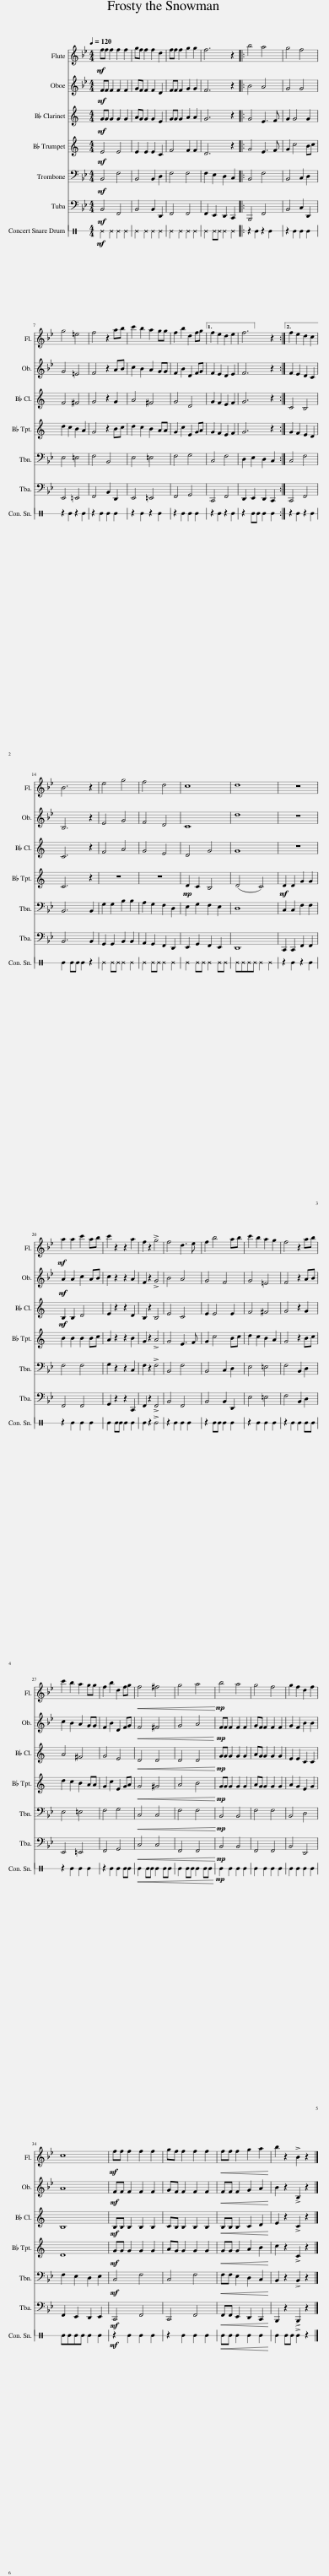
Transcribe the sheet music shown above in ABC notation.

X:1
%%score 1 2 3 4 5 6 7
L:1/8
Q:1/4=120
M:4/4
I:linebreak $
K:Bb
V:1 treble
V:2 treble
V:3 treble transpose=-2
V:4 treble transpose=-2
V:5 bass
V:6 bass
V:7 perc stafflines=1
K:none
V:1
!mf! ff f2 f2 f2 | gf f2 f2 d2 | ff f2 g2 g2 | f6 z2 |: b4 a4 | %5
 g4 f4 |$ g4 =e4 | f4 z2 ab | c'2 b2 a2 gg | f2 b2 d2 fg |1 %10
 f2 e2 d2 e2 || f6 z2 :|2 f2 e2 d2 c2 ||$ B6 z2 | e4 g4 | %15
 f4 d4 | c8 | d8 | z8 |$!mf! a2 a2 c'2 ab | %20
 c'2 z2 z2 a2 | f2 z2 !>!g4 | f4 d3 e | f2 b4 ab | c'2 b2 a2 g2 | %25
 f4 z2 ab |$ c'2 b2 a2 gg | f2 b2 d2 fg |!<(! f4 ^f4!<)! | g4 a4 | %30
!mp! b4 a4 | g4 f4 | g2 f2 d2 f2 |$ c8 |!mf! ff f2 f2 f2 | %35
 gf f2 f2 f2 |!<(! ff f2 g2 a2!<)! | b2 z2 !>!B2 z2 |] %38
V:2
!mf! FF F2 F2 F2 | GF F2 F2 D2 | FF F2 G2 G2 | F6 z2 |: B4 A4 | %5
 G4 G4 |$ G4 =E4 | F4 z2 AB | c2 B2 A2 GG | F2 B2 D2 FG |1 %10
 F2 E2 D2 E2 || F6 z2 :|2 F2 E2 D2 C2 ||$ B,6 z2 | E4 G4 | %15
 F4 D4 | C8 | d8 | z8 |$!mf! A2 A2 c2 AB | %20
 c2 z2 z2 A2 | F2 z2 !>!G4 | B4 A4 | G4 F4 | G4 =E4 | %25
 F4 z2 AB |$ c2 B2 A2 GG | F2 B2 D2 FG |!<(! F4 ^F4!<)! | G4 A4 | %30
!mp! FF F2 F2 F2 | GF F2 F2 F2 | G2 F2 B2 B2 |$ A8 |!mf! FF F2 F2 F2 | %35
 GF F2 F2 F2 |!<(! FF F2 G2 A2!<)! | B2 z2 !>!B,2 z2 |] %38
V:3
[K:C]!mf! GG G2 G2 G2 | AG G2 G2 E2 | GG G2 A2 A2 | G6 z2 |: G4 E3 F | %5
 G2 G4 G2 |$ F4 ^F4 | G4 z2 G2 | A4 ^F4 | G4 D4 |1 %10
 G2 F2 E2 F2 || G6 z2 :|2 C4 B,4 ||$ C6 z2 | F4 A4 | %15
 G4 E4 | D4 G4 | G8 | z8 |$!mf! B,2 B,2 D4 | %20
 E2 z2 z2 D2 | B,2 z2 B,4 | E4 C4 | E2 E4 E2 | F4 ^F4 | %25
 G4 z2 G2 |$ A4 ^F4 | G4 E4 |!<(! D4 D4!<)! | D4 D4 | %30
!mp! GG G2 G2 G2 | AG G2 G2 G2 | E2 E2 C2 C2 |$ B,8 |!mf! B,B, B,2 B,2 B,2 | %35
 CB, B,2 B,2 B,2 |!<(! B,B, B,2 C2 D2!<)! | E2 z2 !>!C2 z2 |] %38
V:4
[K:C]!mf! E4 E4 | E2 E2 E2 C2 | F4 F2 F2 | D6 z2 |: G4 E3 F | %5
 G2 c4 Bc |$ d2 c2 B2 A2 | G4 z2 Bc | d2 c2 B2 AA | G2 c2 E2 GA |1 %10
 G2 F2 E2 F2 || G6 z2 :|2 G2 F2 E2 D2 ||$ C6 z2 | z8 | %15
 z8 |!mp! D2 C2 B,4 | (D4 C4) |!mf! D2 D2 G2 G2 |$ B2 B2 B2 Bc | %20
 A2 z2 z2 B2 | G2 z2 !>!A4 | G4 E3 F | G2 c4 Bc | d2 c2 B2 A2 | %25
 G4 z2 Bc |$ d2 c2 B2 AA | G2 c2 E2 GA |!<(! G4 ^G4!<)! | A4 B4 | %30
!mp! GG G2 G2 G2 | AG G2 G2 G2 | A2 G2 E2 G2 |$ D8 |!mf! GG G2 G2 G2 | %35
 AG G2 G2 G2 |!<(! GG G2 A2 B2!<)! | c2 z2 !>!C2 z2 |] %38
V:5
!mf! B,,4 F,4 | B,,4 B,,2 D,2 | F,4 F,4 | F,2 E,2 D,2 C,2 |: B,,4 F,4 | %5
 B,,4 C,2 D,2 |$ E,4 =E,4 | F,4 B,,4 | E,4 =E,4 | F,4 G,4 |1 %10
 C,4 F,4 || D,2 E,2 D,2 C,2 :|2 C,4 F,4 ||$ B,,6 B,,2 | G,2 G,2 B,2 B,2 | %15
 A,2 G,2 F,2 D,2 | E,2 G,2 F,2 E,2 | D,8 | C,2 C,2 F,2 F,2 |$ F,4 F,4 | %20
 G,2 z2 z2 C,2 | F,2 z2 !>!F,4 | B,,4 F,4 | B,,4 C,2 D,2 | E,4 =E,4 | %25
 F,4 B,,2 D,2 |$ E,4 =E,4 | F,4 G,4 |!<(! C,4 C,4!<)! | F,4 F,4 | %30
!mp! B,,4 B,,4 | F,4 F,4 | B,,4 D,4 |$ F,2 E,2 D,2 E,2 |!mf! C,4 F,4 | %35
 C,4 F,4 |!<(! F,F, E,2 D,2 C,2!<)! | B,,2 z2 !>!B,,2 z2 |] %38
V:6
!mf! B,,4 F,,4 | B,,4 B,,2 D,,2 | F,,4 F,,4 | F,,2 E,,2 D,,2 C,,2 |: B,,,4 F,,4 | %5
 B,,4 C,2 D,,2 |$ E,,4 =E,,4 | F,,4 B,,2 D,,2 | E,,4 =E,,4 | F,,4 G,,4 |1 %10
 C,,4 F,,4 || D,,2 E,,2 D,,2 C,,2 :|2 C,,4 F,,4 ||$ B,,6 B,,2 | G,,2 G,,2 B,,2 B,,2 | %15
 A,,2 G,,2 F,,2 D,,2 | E,,2 G,,2 F,,2 E,,2 | D,,8 | C,,2 C,,2 F,,2 F,,2 |$ F,,4 F,,4 | %20
 G,,2 z2 z2 C,,2 | F,,2 z2 !>!F,,4 | B,,4 F,,4 | B,,4 B,,2 D,,2 | E,4 =E,4 | %25
 F,4 B,,2 D,2 |$ E,,4 =E,,4 | F,,4 G,,4 |!<(! C,4 C,4!<)! | F,,4 F,,4 | %30
!mp! B,,4 B,,4 | F,,4 F,,4 | B,,4 D,,4 |$ F,,2 E,,2 D,,2 E,,2 |!mf! C,,4 F,,4 | %35
 C,,4 F,,4 |!<(! F,,F,, E,,2 D,,2 C,,2!<)! | B,,,2 z2 !>!B,,,2 z2 |] %38
V:7
[K:C]!mf! ^E2 ^E2 ^E2 ^E2 | ^E2 ^E2 ^E2 ^E2 | ^E2 ^E2 ^E2 ^E2 | ^E2 ^E^E ^E2 ^E2 |: z2 E2 z2 E2 | %5
 z2 E2 E2 E2 |$ z2 E2 z2 E2 | z2 E2 E2 E2 | z2 E2 z2 E2 | z2 E2 E2 E2 |1 %10
 z2 E2 z2 E2 || z2 EE E2 E2 :|2 z2 E2 z2 E2 ||$ E2 EE E2 z2 | ^E2 ^E^E ^E2 ^E2 | %15
 ^E2 ^E^E ^E2 ^E2 | ^E2 ^E^E ^E2 ^E^E | ^E^E^E^E ^E2 ^E2 | z2 E2 z2 E2 |$ z2 E2 E2 E2 | %20
 E2 EE E2 E2 | E2 z2 !>!E4 | z2 E2 E2 E2 | z2 EE E2 E2 | z2 E2 E2 E2 | %25
 z2 E2 E2 EE |$ z2 E2 E2 E2 | z2 E2 E2 EE |!<(! E2 EE E2 EE!<)! | E2 EE E2 EE | %30
!mp! E2 E2 E2 E2 | E2 E2 E2 E2 | E2 E2 E2 E2 |$ EEEE E2 E2 |!mf! z2 E2 E2 E2 | %35
 z2 E2 E2 E2 |!<(! EE E2 E2 E2!<)! | E2 EE !>!E2 z2 |] %38
